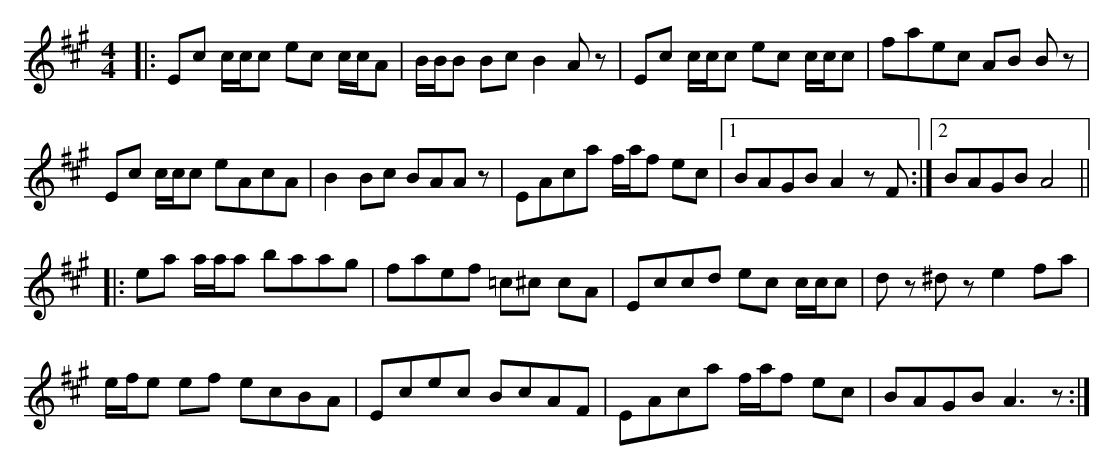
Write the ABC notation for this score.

X:1
M:4/4
K:A
|:Ec c/c/c ec c/c/A|B/B/B Bc B2 Az|Ec c/c/c ec c/c/c|faec AB Bz|
Ec c/c/c eAcA|B2 Bc BAA z|EAca f/a/f ec|1 BAGB A2 z F:|2 BAGB A4||
|:ea a/a/a baag|faef =c^c cA|Eccd ec c/c/c|dz ^dz e2 fa|
e/f/e ef ecBA|Ecec BcAF|EAca f/a/f ec|BAGB A3 z:|
